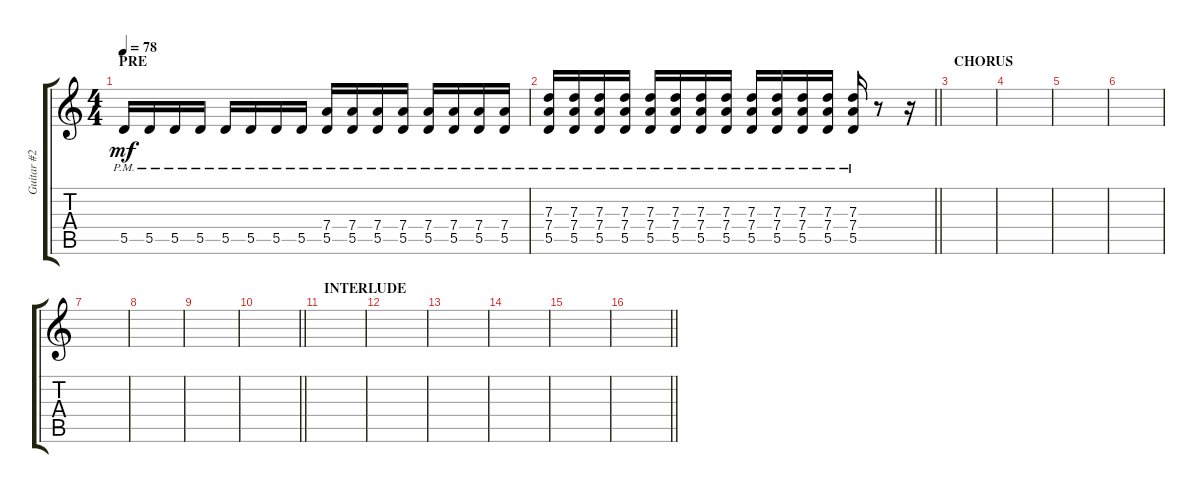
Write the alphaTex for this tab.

\track ("Guitar #2" "Guitar #2") {instrument distortionguitar}
\staff {score tabs}
\tuning (E4 B3 G3 D3 A2 D2) {hide}
\ts (4 4)
\section ("" "PRE")
\tempo 78
\clef g2
\ks c
5.5{pm}.16{dy mf} 5.5{pm}.16 5.5{pm}.16 5.5{pm}.16 5.5{pm}.16 5.5{pm}.16 5.5{pm}.16 5.5{pm}.16 (7.4{pm} 5.5{pm}).16 (7.4{pm} 5.5{pm}).16 (7.4{pm} 5.5{pm}).16 (7.4{pm} 5.5{pm}).16 (7.4{pm} 5.5{pm}).16 (7.4{pm} 5.5{pm}).16 (7.4{pm} 5.5{pm}).16 (7.4{pm} 5.5{pm}).16 |
\barLineRight lightlight
(7.3{pm} 7.4{pm} 5.5{pm}).16 (7.3{pm} 7.4{pm} 5.5{pm}).16 (7.3{pm} 7.4{pm} 5.5{pm}).16 (7.3{pm} 7.4{pm} 5.5{pm}).16 (7.3{pm} 7.4{pm} 5.5{pm}).16 (7.3{pm} 7.4{pm} 5.5{pm}).16 (7.3{pm} 7.4{pm} 5.5{pm}).16 (7.3{pm} 7.4{pm} 5.5{pm}).16 (7.3{pm} 7.4{pm} 5.5{pm}).16 (7.3{pm} 7.4{pm} 5.5{pm}).16 (7.3{pm} 7.4{pm} 5.5{pm}).16 (7.3{pm} 7.4{pm} 5.5{pm}).16 (7.3{pm} 7.4{pm} 5.5{pm}).16 r.8 r.16 |
\section ("" "CHORUS")
|
|
|
|
|
|
|
\barLineRight lightlight
|
\section ("" "INTERLUDE")
|
|
|
|
|
\barLineRight lightlight
